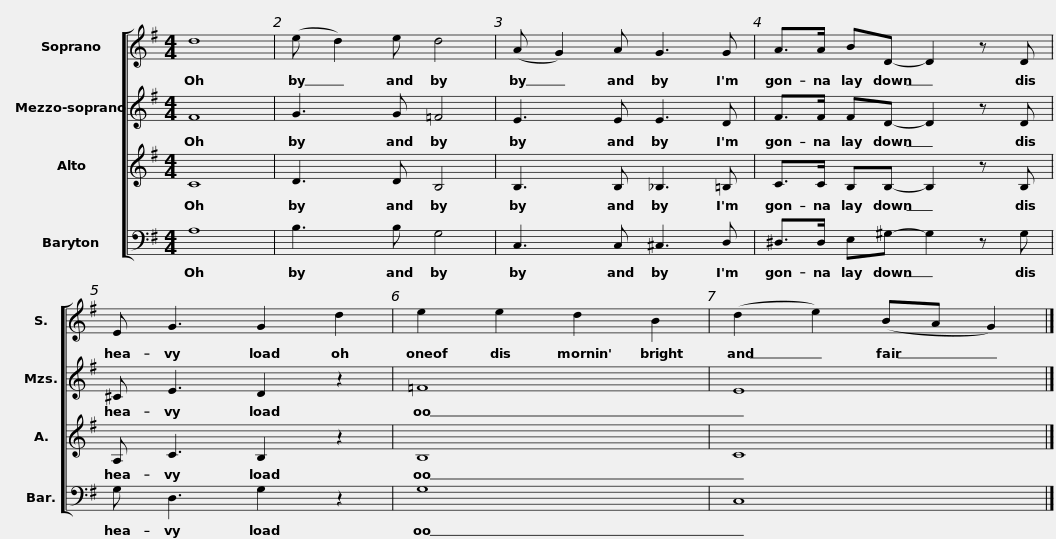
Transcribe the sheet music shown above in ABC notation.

X:1
%%score [ 1 2 3 4 ]
L:1/8
M:4/4
I:linebreak $
K:G
V:1 treble
V:2 treble
V:3 treble
V:4 bass
V:1
 d8 | (e d2) e d4 | (A G2) A G3 G | A>A BD- D2 z D | E G3 G2 d2 |$ %5
 e2 e2 d2 B2 | (d2 e2) (BA G2) |] %7
V:2
 F8 | G3 G =F4 | E3 E E3 D | F>F FD- D2 z D | ^C E3 D2 z2 |$ %5
 =F8 | E8 |] %7
V:3
 C8 | D3 D B,4 | B,3 B, _B,3 =B, | C>C B,B,- B,2 z B, | A, C3 B,2 z2 |$ %5
 B,8 | C8 |] %7
V:4
 A,8 | B,3 B, G,4 | C,3 C, ^C,3 D, | ^D,>D, E,^G,- G,2 z G, | G, D,3 G,2 z2 |$ %5
 G,8 | C,8 |] %7
